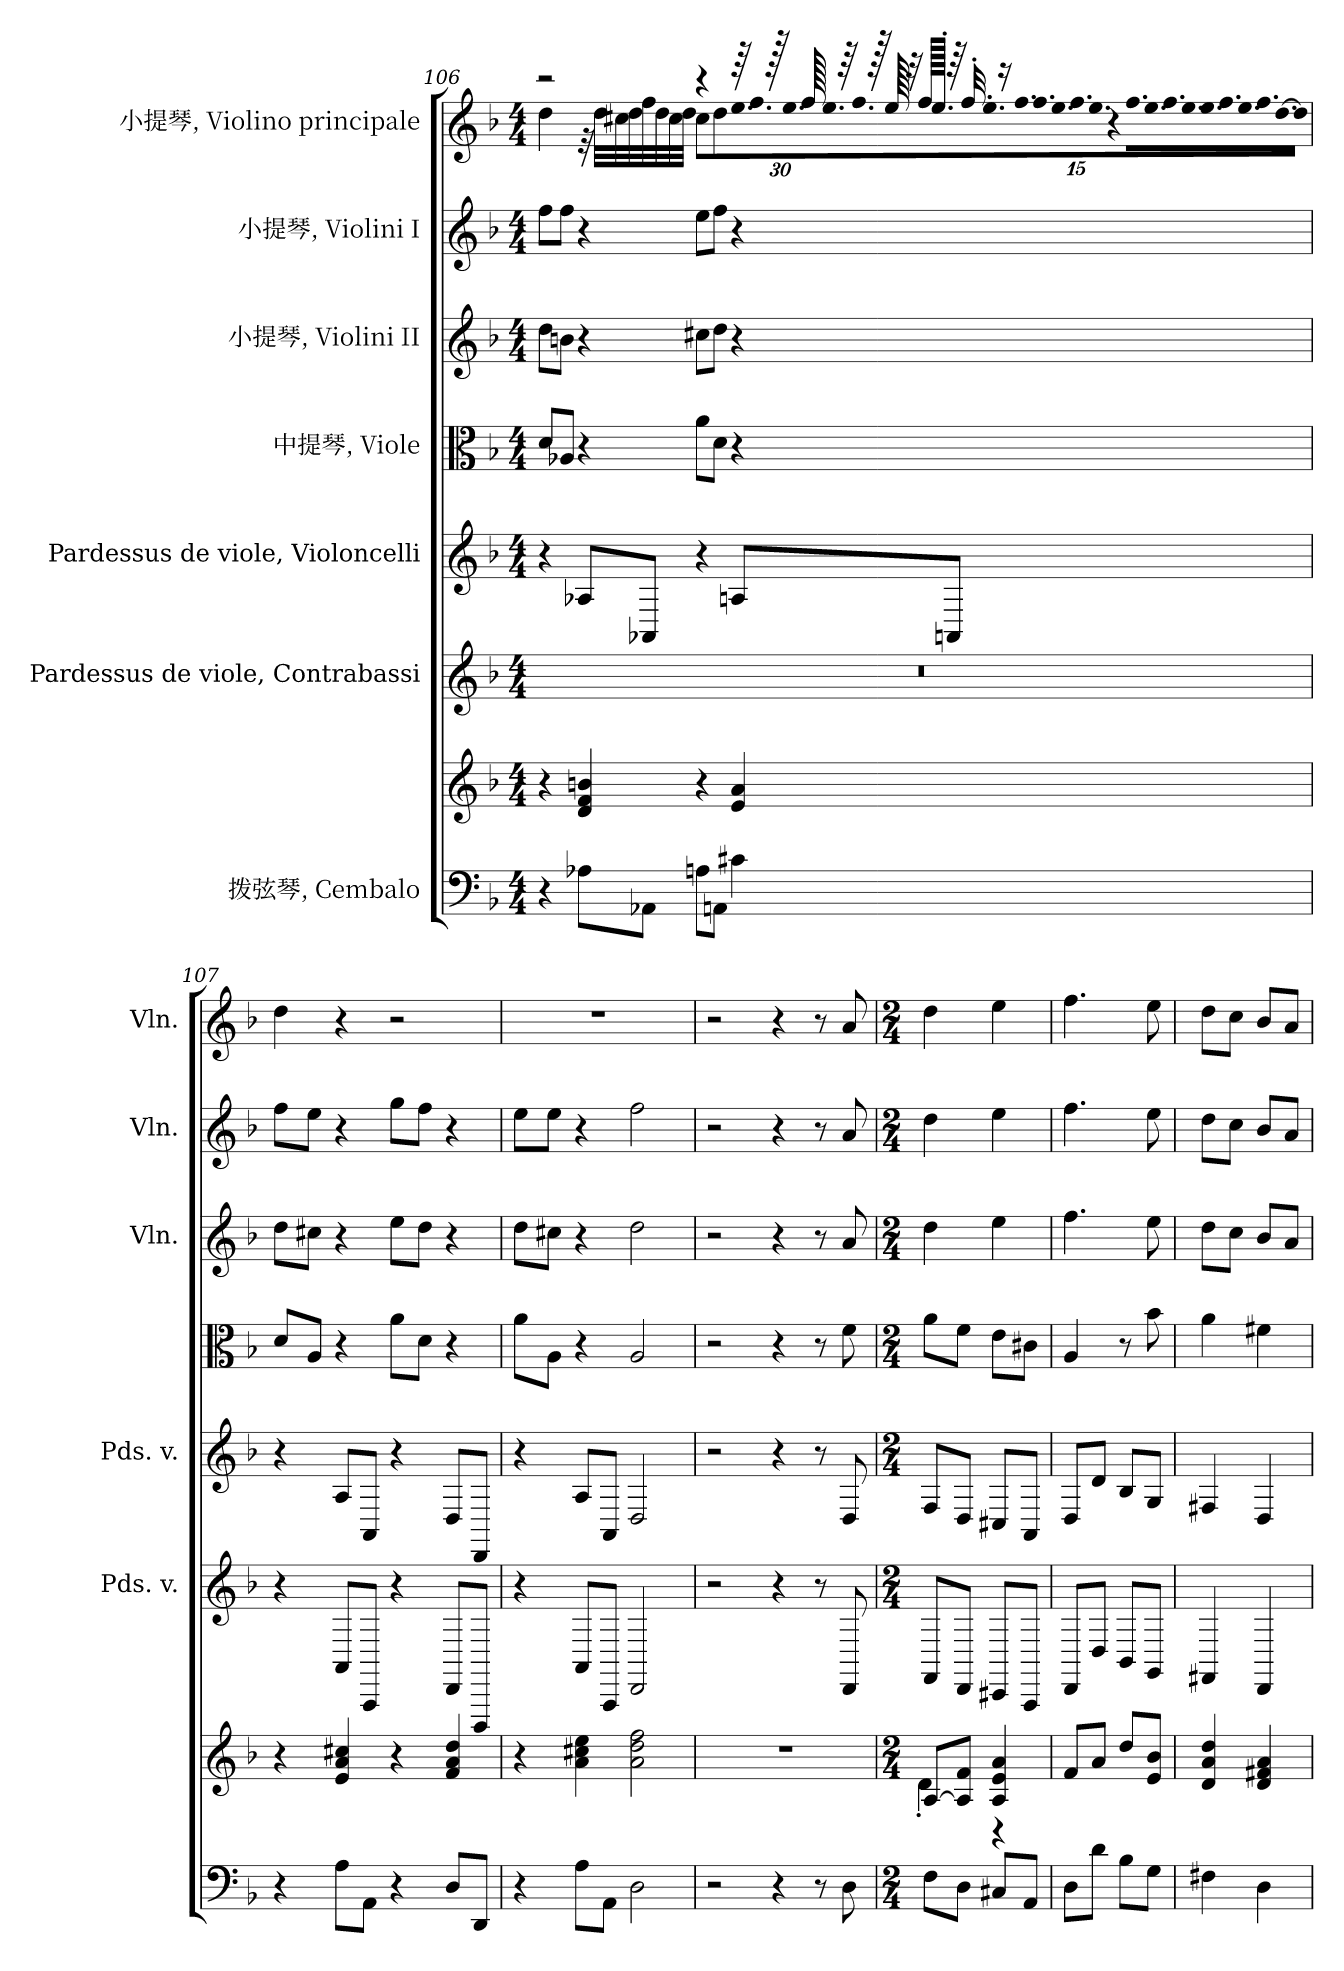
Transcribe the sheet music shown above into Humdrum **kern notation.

**kern	**kern	**kern	**kern	**kern	**kern	**kern	**kern
*part7	*part7	*part6	*part5	*part4	*part3	*part2	*part1
*staff8	*staff7	*staff6	*staff5	*staff4	*staff3	*staff2	*staff1
*I"拨弦琴, Cembalo	*	*I"Pardessus de viole, Contrabassi	*I"Pardessus de viole, Violoncelli	*I"中提琴, Viole	*I"小提琴, Violini II	*I"小提琴, Violini I	*I"小提琴, Violino principale
*	*	*I'Pds. v.	*I'Pds. v.	*	*I'Vln.	*I'Vln.	*I'Vln.
!!LO:PB:g=z
*clefF4	*clefG2	*clefG2	*clefG2	*clefC3	*clefG2	*clefG2	*clefG2
*k[b-]	*k[b-]	*k[b-]	*k[b-]	*k[b-]	*k[b-]	*k[b-]	*k[b-]
*M4/4	*M4/4	*M4/4	*M4/4	*M4/4	*M4/4	*M4/4	*M4/4
=106	=106	=106	=106	=106	=106	=106	=106
*	*	*	*	*	*	*	*^
4r	4r	1r	4r	8d/L	8dd\L	8ff\L	2r	4dd\
.	.	.	.	8A-X/J	8bn\J	8ff\J	.	.
8A-X\L	4d/ 4f/ 4bn/	.	8A-X/L	4r	4r	4r	.	32r
.	.	.	.	.	.	.	.	32dd\LLL
.	.	.	.	.	.	.	.	32cc#X\
.	.	.	.	.	.	.	.	32dd\
8AA-X\J	.	.	8AA-X/J	.	.	.	.	32ff\
.	.	.	.	.	.	.	.	32dd\
.	.	.	.	.	.	.	.	32cc#\
.	.	.	.	.	.	.	.	32dd\JJJ
8An\L	4r	.	4r	8a\L	8cc#X\L	8ee\L	4r	8cc#\L
8AAn\J	.	.	.	8d\J	8dd\J	8ff\J	.	8dd\
*	*	*	*	*	*	*	*	*Xbrackettup
!	!	!	!	!	!	!	!	!LO:N:vis=256.
4c#X\	4e/ 4a/	.	8An/L	4r	4r	4r	64r	1920%17ee\LLLL
!	!	!	!	!	!	!	!	!LO:N:vis=256.
.	.	.	.	.	.	.	.	1920%17ff\
.	.	.	.	.	.	.	128r	.
!	!	!	!	!	!	!	!	!LO:N:vis=256.
.	.	.	.	.	.	.	.	1920%17ee\
.	.	.	.	.	.	.	128ff/	.
!	!	!	!	!	!	!	!	!LO:N:vis=256.
.	.	.	.	.	.	.	.	1920%17ee\
.	.	.	.	.	.	.	64r	.
.	.	.	.	.	.	.	.	1920ryy
!	!	!	!	!	!	!	!	!LO:N:vis=256.
.	.	.	.	.	.	.	.	1920%17ff\
!	!	!	!	!	!	!	!	!LO:N:vis=256.
.	.	.	.	.	.	.	.	1920%17ee\
.	.	.	.	.	.	.	128r	.
!	!	!	!	!	!	!	!	!LO:N:vis=256.
.	.	.	.	.	.	.	.	1920%17ff\
.	.	.	.	.	.	.	128ee/	.
*	*	*	*	*	*	*	*	*brackettup
!	!	!	!	!	!	!	!	!LO:N:vis=256.
.	.	.	.	.	.	.	32r	1920%17ff\
!	!	!	!	!	!	!	!	!LO:N:vis=256.
.	.	.	.	.	.	.	.	1920%17ee\
!	!	!	!	!	!	!	!	!LO:N:vis=256.
.	.	.	.	.	.	.	.	1920%17ff\
!	!	!	!	!	!	!	!	!LO:N:vis=256.
.	.	.	.	.	.	.	.	1920%17ee\JJJJJ
.	.	.	.	.	.	.	128ff/KLLLL	.
.	.	.	.	.	.	.	.	1920ryy
!	!	!	!	!	!	!	!	!LO:N:vis=128
.	.	.	.	.	.	.	.	1920%17r
.	.	.	.	.	.	.	64.ee'/JJJJ	.
!	!	!	!	!	!	!	!	!LO:N:vis=256.
.	.	.	.	.	.	.	.	1920%17ff\LLLLL
!	!	!	!	!	!	!	!	!LO:N:vis=256.
.	.	.	.	.	.	.	.	1920%17ee\
*	*	*	*	*	*	*	*	*Xbrackettup
!	!	!	!	!	!	!	!	!LO:N:vis=256.
.	.	.	8AAn/J	.	.	.	64r	1920%17ff\
!	!	!	!	!	!	!	!	!LO:N:vis=256.
.	.	.	.	.	.	.	.	1920%17ee\
.	.	.	.	.	.	.	32.ff'/	.
!	!	!	!	!	!	!	!	!LO:N:vis=256.
.	.	.	.	.	.	.	.	1920%17ee\
!	!	!	!	!	!	!	!	!LO:N:vis=256.
.	.	.	.	.	.	.	.	1920%17ff\
.	.	.	.	.	.	.	.	1920ryy
!	!	!	!	!	!	!	!	!LO:N:vis=256.
.	.	.	.	.	.	.	.	1920%17ee\
!	!	!	!	!	!	!	!	!LO:N:vis=256.
.	.	.	.	.	.	.	.	1920%17ff\
!	!	!	!	!	!	!	!	!LO:N:vis=256.
.	.	.	.	.	.	.	.	[1920%17dd\JJJ
.	.	.	.	.	.	.	16r	16dd\JJ]
*	*	*	*	*	*	*	*v	*v
!!LO:PB:g=z
=107	=107	=107	=107	=107	=107	=107	=107
4r	4r	4r	4r	8d/L	8dd\L	8ff\L	4dd\
.	.	.	.	8A/J	8cc#X\J	8ee\J	.
8A\L	4e/ 4a/ 4cc#X/	8AA/L	8A/L	4r	4r	4r	4r
8AA\J	.	8AAA/J	8AA/J	.	.	.	.
4r	4r	4r	4r	8a\L	8ee\L	8gg\L	2r
.	.	.	.	8d\J	8dd\J	8ff\J	.
8D/L	4f/ 4a/ 4dd/	8DD/L	8D/L	4r	4r	4r	.
8DD/J	.	8DDD/J	8DD/J	.	.	.	.
=108	=108	=108	=108	=108	=108	=108	=108
4r	4r	4r	4r	8a\L	8dd\L	8ee\L	1r
.	.	.	.	8A\J	8cc#X\J	8ee\J	.
8A\L	4a\ 4cc#X\ 4ee\	8AA/L	8A/L	4r	4r	4r	.
8AA\J	.	8AAA/J	8AA/J	.	.	.	.
2D\	2a\ 2dd\ 2ff\	2DD/	2D/	2A/	2dd\	2ff\	.
=109	=109	=109	=109	=109	=109	=109	=109
*	*	*	*	*	*	*	*MM110
2r	1r	2r	2r	2r	2r	2r	2r
4r	.	4r	4r	4r	4r	4r	4r
8r	.	8r	8r	8r	8r	8r	8r
8D\	.	8DD/	8D/	8f\	8a/	8a/	8a/
=110	=110	=110	=110	=110	=110	=110	=110
*M2/4	*M2/4	*M2/4	*M2/4	*M2/4	*M2/4	*M2/4	*M2/4
*	*^	*	*	*	*	*	*
8F\L	[8A/L	4d'\	8FF/L	8F/L	8a\L	4dd\	4dd\	4dd\
8D\J	8A/] 8f/J	.	8DD/J	8D/J	8f\J	.	.	.
8C#X/L	4A/ 4e/ 4a/	4r	8CC#X/L	8C#X/L	8e\L	4ee\	4ee\	4ee\
8AA/J	.	.	8AAA/J	8AA/J	8c#X\J	.	.	.
*	*v	*v	*	*	*	*	*	*
=111	=111	=111	=111	=111	=111	=111	=111
8D\L	8f/L	8DD/L	8D/L	4A/	4.ff\	4.ff\	4.ff\
8d\J	8a/J	8D/J	8d/J	.	.	.	.
8B-\L	8dd/L	8BB-/L	8B-/L	8r	.	.	.
8G\J	8e/ 8b-/J	8GG/J	8G/J	8b-\	8ee\	8ee\	8ee\
!!LO:PB:g=z
=112	=112	=112	=112	=112	=112	=112	=112
4F#X\	4d/ 4a/ 4dd/	4FF#X/	4F#X/	4a\	8dd\L	8dd\L	8dd\L
.	.	.	.	.	8cc\J	8cc\J	8cc\J
4D\	4d/ 4f#X/ 4a/	4DD/	4D/	4f#X\	8b-/L	8b-/L	8b-/L
.	.	.	.	.	8a/J	8a/J	8a/J
=	=	=	=	=	=	=	=
*-	*-	*-	*-	*-	*-	*-	*-
